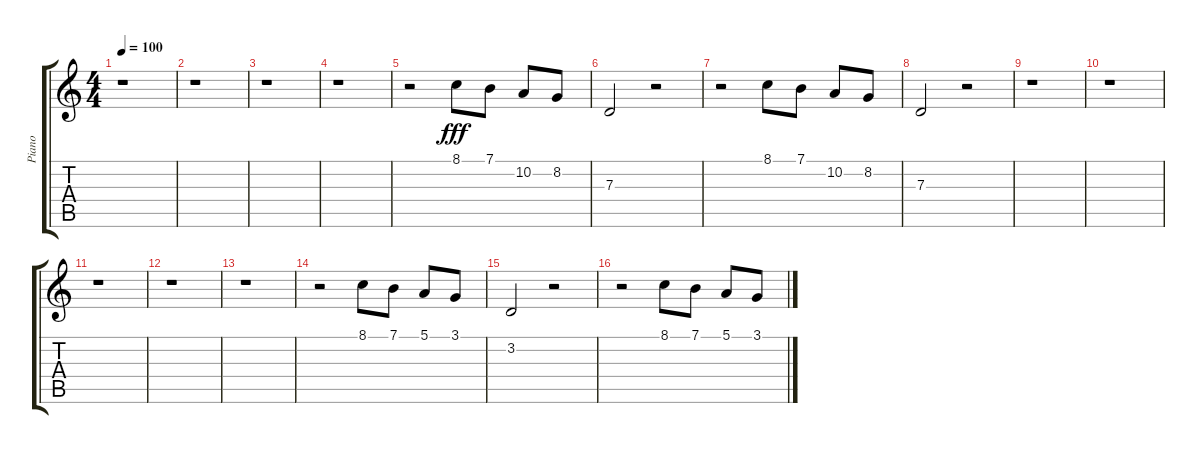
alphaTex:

\track ("Piano" "Piano") {instrument acousticgrandpiano}
\staff {score tabs}
\tuning (E4 B3 G3 D3 A2 E2) {hide}
\ts (4 4)
\tempo 100
\clef g2
\ks c
r.1{dy f} |
r.1 |
r.1 |
r.1 |
r.2 8.1.8{dy fff} 7.1.8 10.2.8 8.2.8 |
7.3.2 r.2 |
r.2 8.1.8 7.1.8 10.2.8 8.2.8 |
7.3.2 r.2 |
r.1 |
r.1 |
r.1 |
r.1 |
r.1 |
r.2 8.1.8 7.1.8 5.1.8 3.1.8 |
3.2.2 r.2 |
r.2 8.1.8 7.1.8 5.1.8 3.1.8
